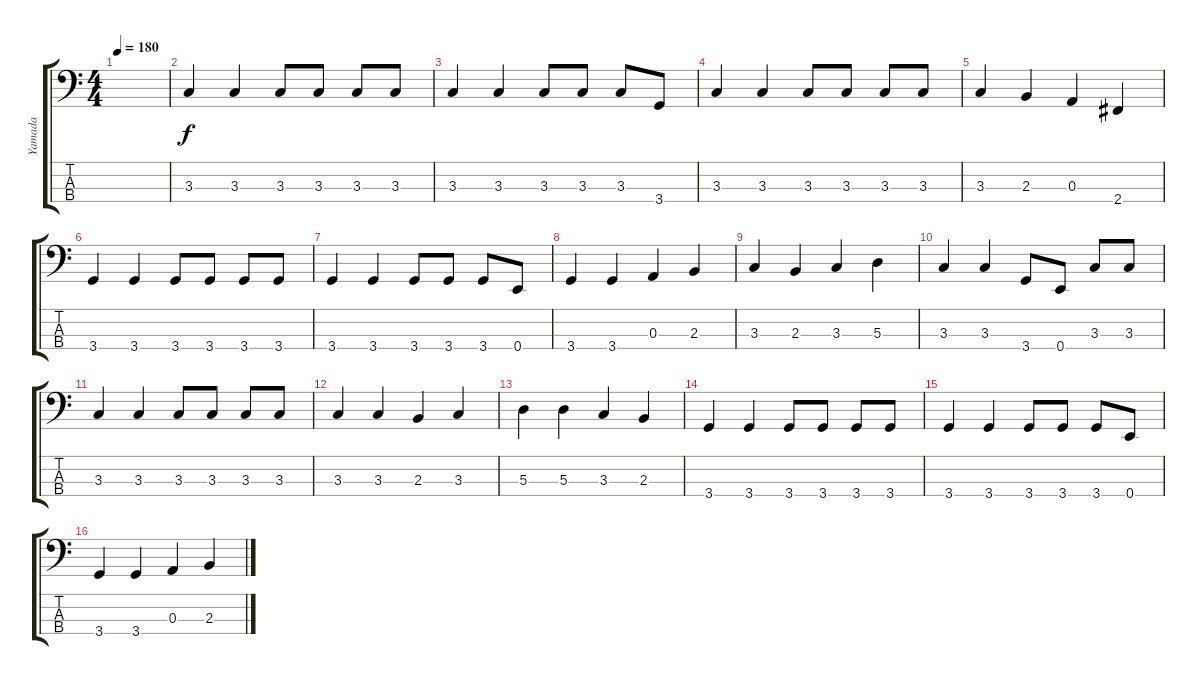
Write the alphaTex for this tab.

\track ("Yamada" "Yamada") {instrument electricbassfinger}
\staff {score tabs}
\tuning (G2 D2 A1 E1) {hide}
\ts (4 4)
\tempo 180
\clef f4
\ks c
|
3.3.4 3.3.4 3.3.8 3.3.8 3.3.8 3.3.8 |
3.3.4 3.3.4 3.3.8 3.3.8 3.3.8 3.4.8 |
3.3.4 3.3.4 3.3.8 3.3.8 3.3.8 3.3.8 |
3.3.4 2.3.4 0.3.4 2.4.4 |
3.4.4 3.4.4 3.4.8 3.4.8 3.4.8 3.4.8 |
3.4.4 3.4.4 3.4.8 3.4.8 3.4.8 0.4.8 |
3.4.4 3.4.4 0.3.4 2.3.4 |
3.3.4 2.3.4 3.3.4 5.3.4 |
3.3.4 3.3.4 3.4.8 0.4.8 3.3.8 3.3.8 |
3.3.4 3.3.4 3.3.8 3.3.8 3.3.8 3.3.8 |
3.3.4 3.3.4 2.3.4 3.3.4 |
5.3.4 5.3.4 3.3.4 2.3.4 |
3.4.4 3.4.4 3.4.8 3.4.8 3.4.8 3.4.8 |
3.4.4 3.4.4 3.4.8 3.4.8 3.4.8 0.4.8 |
3.4.4 3.4.4 0.3.4 2.3.4
